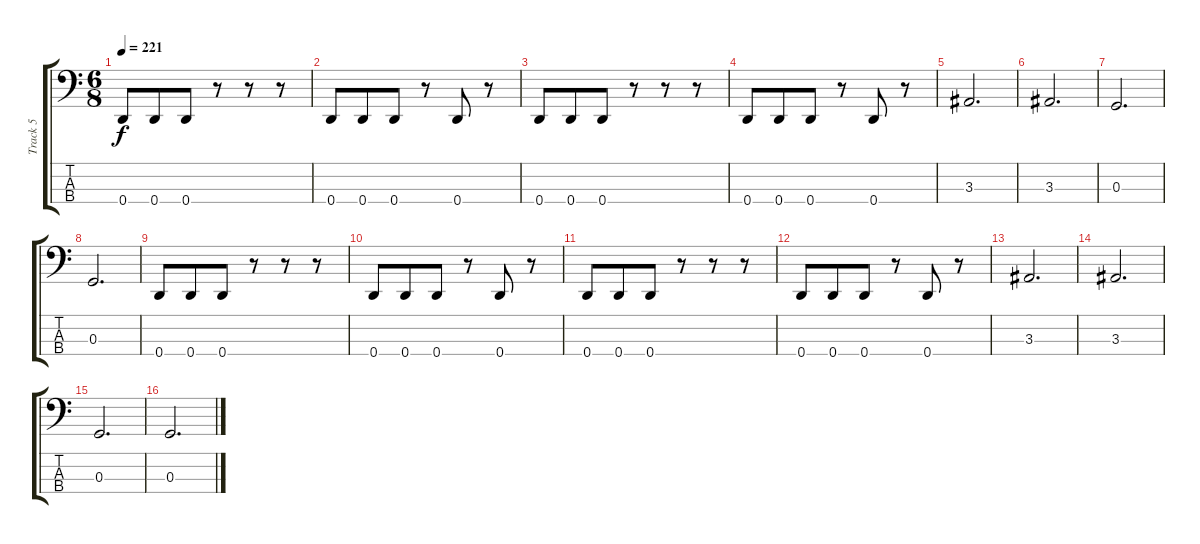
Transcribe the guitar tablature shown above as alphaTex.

\track ("Track 5" "Track 5") {instrument electricbassfinger}
\staff {score tabs}
\tuning (F2 C2 G1 D1) {hide}
\ts (6 8)
\tempo 221
\clef f4
\ks c
0.4.8{dy f} 0.4.8 0.4.8 r.8 r.8 r.8 |
0.4.8 0.4.8 0.4.8 r.8 0.4.8 r.8 |
0.4.8 0.4.8 0.4.8 r.8 r.8 r.8 |
0.4.8 0.4.8 0.4.8 r.8 0.4.8 r.8 |
3.3.2{d} |
3.3.2{d} |
0.3.2{d} |
0.3.2{d} |
0.4.8 0.4.8 0.4.8 r.8 r.8 r.8 |
0.4.8 0.4.8 0.4.8 r.8 0.4.8 r.8 |
0.4.8 0.4.8 0.4.8 r.8 r.8 r.8 |
0.4.8 0.4.8 0.4.8 r.8 0.4.8 r.8 |
3.3.2{d} |
3.3.2{d} |
0.3.2{d} |
0.3.2{d}
